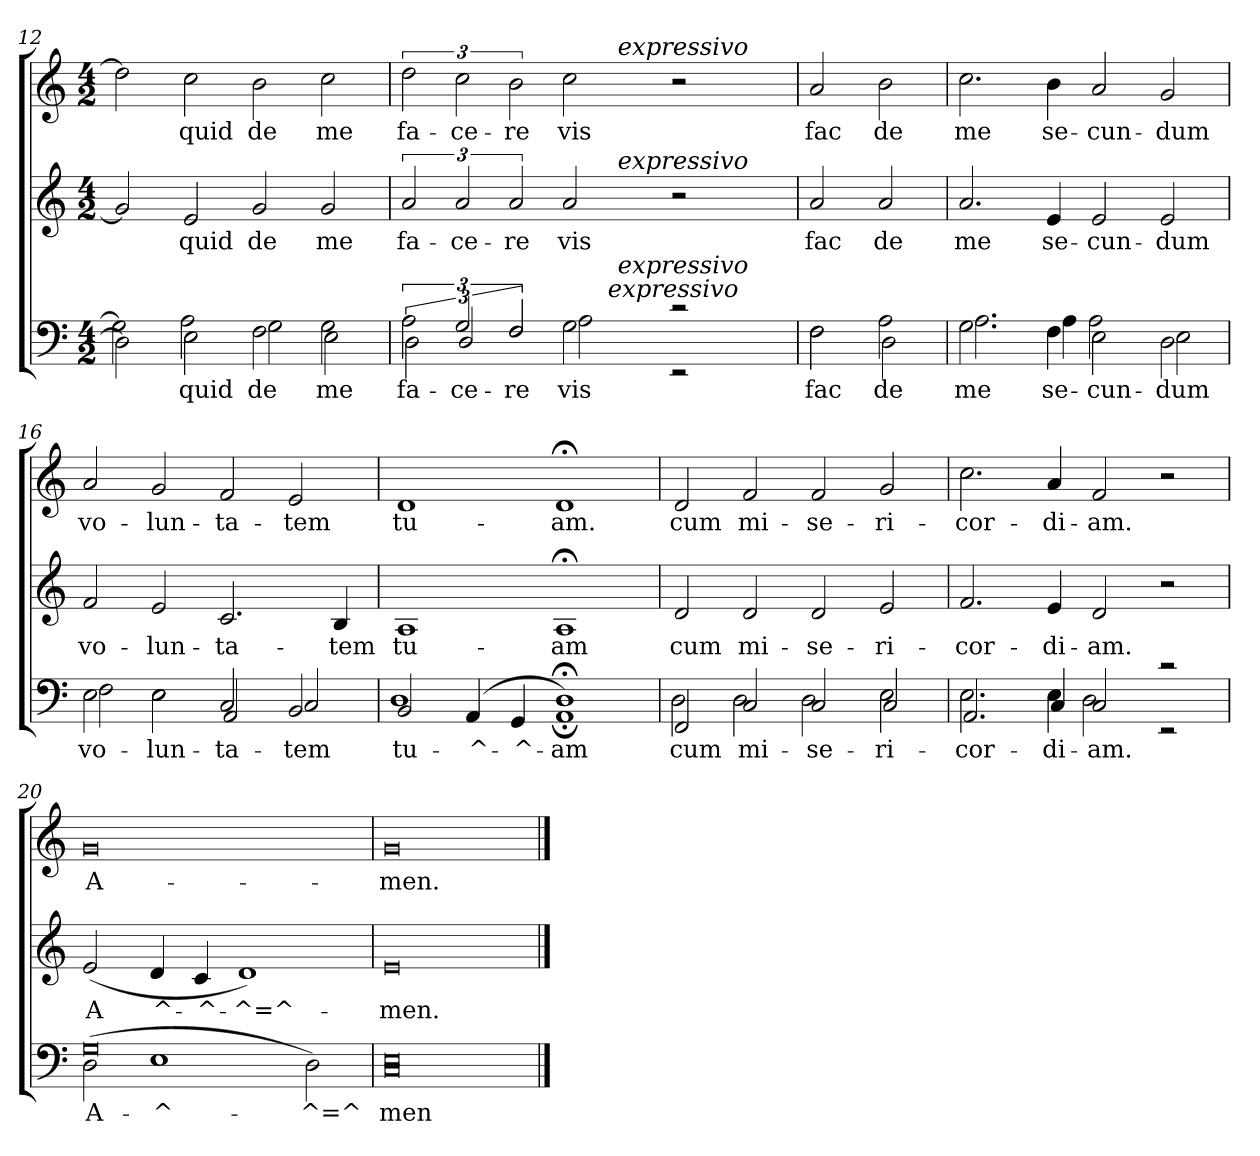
**kern	**text	**kern	**text	**kern	**text
*part3	*part3	*part2	*part2	*part1	*part1
*staff3	*staff3	*staff2	*staff2	*staff1	*staff1
*clefF4	*	*clefG2	*	*clefG2	*
*k[]	*	*k[]	*	*k[]	*
*C:	*	*C:	*	*C:	*
*M4/2	*	*M4/2	*	*M4/2	*
=12	=12	=12	=12	=12	=12
*^	*	*	*	*	*
2D\]	2G\]	.	2g/]	.	2dd\]	.
!	!	!LO:LY:b	!	!	!	!
!	!	!LO:LY:b	!	!LO:LY:b	!	!LO:LY:b
2E\	2A\	quid	2e/	quid	2cc\	quid
!	!	!LO:LY:b	!	!	!	!
!	!	!LO:LY:b	!	!LO:LY:b	!	!LO:LY:b
2F\	2G\	de	2g/	de	2b\	de
!	!	!LO:LY:b	!	!	!	!
!	!	!LO:LY:b	!	!LO:LY:b	!	!LO:LY:b
2G\	2E\	me	2g/	me	2cc\	me
=13	=13	=13	=13	=13	=13	=13
!	!	!LO:LY:b	!	!	!	!
!	!	!LO:LY:b	!	!LO:LY:b	!	!LO:LY:b
*^	*^	*	*^	*	*^	*
3A\	3D\	3%2ryy	1ryy	fa-	3a/	1ryy	fa-	3dd\	1ryy	fa-
!	!	!	!	!LO:LY:b	!	!	!	!	!	!
!	!	!	!	!LO:LY:b	!	!	!LO:LY:b	!	!	!LO:LY:b
3G/	3D/	.	.	-ce-	3a/	.	-ce-	3cc\	.	-ce-
!	!	!	!	!LO:LY:b	!	!	!	!	!	!
!	!	!	!	!LO:LY:b	!	!	!LO:LY:b	!	!	!LO:LY:b
3F/	3F/	3ryy	.	-re	3a/	.	-re	3b\	.	-re
!	!	!	!	!LO:LY:b	!	!	!	!	!	!
!	!	!	!	!LO:LY:b	!	!	!LO:LY:b	!	!	!LO:LY:b
2G\	2A\	12ryy	8ryy	vis	2a/	8ryy	vis	2cc\	8ryy	vis
.	.	24ryy	.	.	.	.	.	.	.	.
.	.	96ryy	32ryy	.	.	32ryy	.	.	32ryy	.
!	!	!LO:TX:a:i:t=expressivo	!	!	!	!	!	!	!	!
.	.	3%2ryy	.	.	.	.	.	.	.	.
!	!	!	!	!	!	!	!	!	!LO:TX:a:i:t=expressivo	!
!	!	!	!	!	!	!LO:TX:a:i:t=expressivo	!	!	!	!
!	!	!	!LO:TX:a:i:t=expressivo	!	!	!	!	!	!	!
.	.	.	2ryy	.	.	2ryy	.	.	2ryy	.
2rc	2rEE	.	.	.	2r	.	.	2r	.	.
.	.	.	4ryy	.	.	4ryy	.	.	4ryy	.
.	.	6ryy	.	.	.	.	.	.	.	.
.	.	.	16.ryy	.	.	16.ryy	.	.	16.ryy	.
.	.	48.ryy	.	.	.	.	.	.	.	.
=14	=14	=14	=14	=14	=14	=14	=14	=14	=14	=14
!	!	!	!	!LO:LY:b	!	!	!	!	!	!
!	!	!	!	!LO:LY:b	!	!	!LO:LY:b	!	!	!LO:LY:b
*	*v	*v	*v	*	*	*	*	*v	*v	*
*	*	*	*v	*v	*	*	*
2F\	2F\	fac	2a/	fac	2a/	fac
!	!	!LO:LY:b	!	!	!	!
!	!	!LO:LY:b	!	!LO:LY:b	!	!LO:LY:b
2A\	2D\	de	2a/	de	2b\	de
=15	=15	=15	=15	=15	=15	=15
!	!	!LO:LY:b	!	!	!	!
!	!	!LO:LY:b	!	!LO:LY:b	!	!LO:LY:b
2.G\	2.A\	me	2.a/	me	2.cc\	me
!	!	!LO:LY:b	!	!	!	!
!	!	!LO:LY:b	!	!LO:LY:b	!	!LO:LY:b
4F\	4A\	se-	4e/	se-	4b\	se-
!	!	!LO:LY:b	!	!	!	!
!	!	!LO:LY:b	!	!LO:LY:b	!	!LO:LY:b
2E\	2A\	-cun-	2e/	-cun-	2a/	-cun-
!	!	!LO:LY:b	!	!	!	!
!	!	!LO:LY:b	!	!LO:LY:b	!	!LO:LY:b
2D\	2E\	-dum	2e/	-dum	2g/	-dum
!!LO:LB:g=z
=16	=16	=16	=16	=16	=16	=16
!	!	!LO:LY:b	!	!	!	!
!	!	!LO:LY:b	!	!LO:LY:b	!	!LO:LY:b
2E\	2F\	vo-	2f/	vo-	2a/	vo-
!	!	!LO:LY:b	!	!	!	!
!	!	!LO:LY:b	!	!LO:LY:b	!	!LO:LY:b
2E\	2E\	-lun-	2e/	-lun-	2g/	-lun-
!	!	!LO:LY:b	!	!	!	!
!	!	!LO:LY:b	!	!LO:LY:b	!	!LO:LY:b
2C/	2AA/	-ta-	2.c/	-ta-	2f/	-ta-
!	!	!LO:LY:b	!	!	!	!
!	!	!LO:LY:b	!	!	!	!LO:LY:b
2BB/	2C/	-tem	.	.	2e/	-tem
!	!	!	!	!LO:LY:b	!	!
.	.	.	4B/	-tem	.	.
=17	=17	=17	=17	=17	=17	=17
!	!	!LO:LY:b	!	!	!	!
!	!	!LO:LY:b	!	!LO:LY:b	!	!LO:LY:b
2BB/	1D	tu-	1A	tu-	1d	tu-
!	!	!LO:LY:b	!	!	!	!
(<4AA/	.	^-	.	.	.	.
!	!	!LO:LY:b	!	!	!	!
4GG/	.	-^-	.	.	.	.
!	!	!LO:LY:b	!	!	!	!
!	!	!LO:LY:b	!	!LO:LY:b	!	!LO:LY:b
1AA;<)	1D;<	-am	1A;	-am	1d;	-am.
=18	=18	=18	=18	=18	=18	=18
!	!	!LO:LY:b	!	!	!	!
!	!	!LO:LY:b	!	!LO:LY:b	!	!LO:LY:b
2FF/	2D\	-cum	2d/	cum	2d/	cum
!	!	!LO:LY:b	!	!	!	!
!	!	!LO:LY:b	!	!LO:LY:b	!	!LO:LY:b
2C/	2D\	mi-	2d/	mi-	2f/	mi-
!	!	!LO:LY:b	!	!	!	!
!	!	!LO:LY:b	!	!LO:LY:b	!	!LO:LY:b
2C/	2D\	-se-	2d/	-se-	2f/	-se-
!	!	!LO:LY:b	!	!	!	!
!	!	!LO:LY:b	!	!LO:LY:b	!	!LO:LY:b
2E\	2C/	-ri-	2e/	-ri-	2g/	-ri-
=19	=19	=19	=19	=19	=19	=19
!	!	!LO:LY:b	!	!	!	!
!	!	!LO:LY:b	!	!LO:LY:b	!	!LO:LY:b
2.E\	2.AA/	cor-	2.f/	-cor-	2.cc\	-cor-
!	!	!LO:LY:b	!	!	!	!
!	!	!LO:LY:b	!	!LO:LY:b	!	!LO:LY:b
4E\	4C/	-di-	4e/	-di-	4a/	-di-
!	!	!LO:LY:b	!	!	!	!
!	!	!LO:LY:b	!	!LO:LY:b	!	!LO:LY:b
2C/	2D\	-am.	2d/	-am.	2f/	-am.
2rc	2rEE	.	2r	.	2r	.
!!LO:LB:g=z
=20	=20	=20	=20	=20	=20	=20
!	!	!LO:LY:b	!	!	!	!
!	!	!LO:LY:b	!	!LO:LY:b	!	!LO:LY:b
(>2D\	0G	A-	(<2e/	A	0g	A-
!	!	!LO:LY:b	!	!LO:LY:b	!	!
1E	.	^-	4d/	^-	.	.
!	!	!	!	!LO:LY:b	!	!
.	.	.	4c/	-^-	.	.
!	!	!	!	!LO:LY:b	!	!
.	.	.	1d)	-^=^-	.	.
!	!	!LO:LY:b	!	!	!	!
2D\)	.	-^=^	.	.	.	.
=21	=21	=21	=21	=21	=21	=21
!	!	!LO:LY:b	!	!	!	!
!	!	!LO:LY:b	!	!LO:LY:b	!	!LO:LY:b
0E	0C	men	0e	-men.	0g	-men.
*v	*v	*	*	*	*	*
==	==	==	==	==	==
*-	*-	*-	*-	*-	*-
